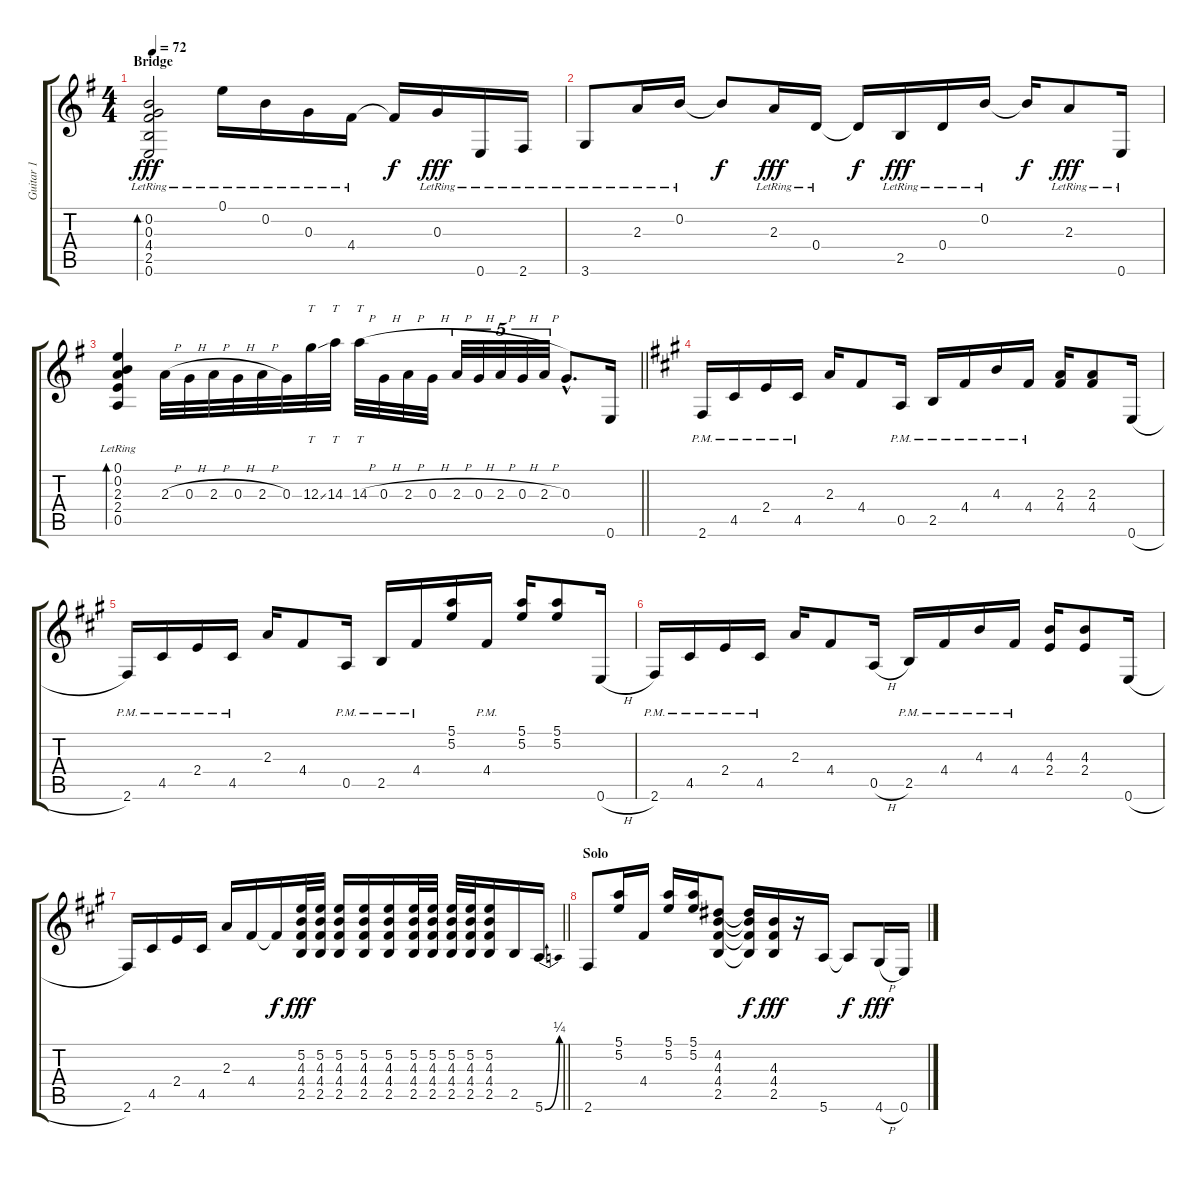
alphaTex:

\track ("Guitar 1" "Guitar 1") {instrument overdrivenguitar}
\staff {score tabs}
\tuning (E4 B3 G3 D3 A2 E2) {hide}
\ts (4 4)
\section ("" "Bridge")
\tempo 72
\clef g2
\ks g
(0.2{lr} 0.3{lr} 4.4{lr} 2.5{lr} 0.6{lr}).2{bd 120 dy fff} 0.1{lr}.16 0.2{lr}.16 0.3{lr}.16 4.4{lr}.16 4.4{t}.16{dy f} 0.3{lr}.16{dy fff} 0.6{lr}.16 2.6{lr}.16 |
3.6{lr}.8 2.3{lr}.16 0.2{lr}.16 0.2{t}.8{dy f} 2.3{lr}.16{dy fff} 0.4{lr}.16 0.4{t}.16{dy f} 2.5{lr}.16{dy fff} 0.4{lr}.16 0.2{lr}.16 0.2{t}.16{dy f} 2.3{lr}.8{dy fff} 0.6{lr}.16 |
\barLineRight lightlight
(0.1{lr} 0.2{lr} 2.3 2.4{lr} 0.5{lr}).4{bd 120} 2.3{h}.32 0.3{h}.32 2.3{h}.32 0.3{h}.32 2.3{h}.32 0.3.32 12.3{ss}.32{tt} 14.3.32{tt} 14.3{h}.32{tt} 0.3{h}.32 2.3{h}.32 0.3{h}.32 2.3{h}.32{tu (5 4)} 0.3{h}.32{tu (5 4)} 2.3{h}.32{tu (5 4)} 0.3{h}.32{tu (5 4)} 2.3{h}.32{tu (5 4)} 0.3{hac}.8{d} 0.6.16 |
\ks a
2.6{pm}.16 4.5{pm}.16 2.4{pm}.16 4.5{pm}.16 2.3.16 4.4.8 0.5{pm}.16 2.5{pm}.16 4.4{pm}.16 4.3{pm}.16 4.4{pm}.16 (2.3 4.4).16 (2.3 4.4).8 0.6{h}.16 |
2.6{pm}.16 4.5{pm}.16 2.4{pm}.16 4.5{pm}.16 2.3.16 4.4.8 0.5{pm}.16 2.5{pm}.16 4.4{pm}.16 (5.1 5.2).16 4.4{pm}.16 (5.1 5.2).16 (5.1 5.2).8 0.6{h}.16 |
2.6{pm}.16 4.5{pm}.16 2.4{pm}.16 4.5{pm}.16 2.3.16 4.4.8 0.5{h}.16 2.5{pm}.16 4.4{pm}.16 4.3{pm}.16 4.4{pm}.16 (4.3 2.4).16 (4.3 2.4).8 0.6{h}.16 |
\barLineRight lightlight
2.6.16 4.5.16 2.4.16 4.5.16 2.3.16 4.4.16 4.4{t}.16{dy f} (5.2 4.3 4.4 2.5).32{dy fff} (5.2 4.3 4.4 2.5).32 (5.2 4.3 4.4 2.5).16 (5.2 4.3 4.4 2.5).16 (5.2 4.3 4.4 2.5).16 (5.2 4.3 4.4 2.5).32 (5.2 4.3 4.4 2.5).32 (5.2 4.3 4.4 2.5).32 (5.2 4.3 4.4 2.5).32 (5.2 4.3 4.4 2.5).16 2.5.16 5.6{be (bend 0 0 60 1)}.16 |
\section ("" "Solo")
2.6.8 (5.1 5.2).16 4.4.16 (5.1 5.2).16 (5.1 5.2).16 (4.2 4.3 4.4 2.5).8 (4.2{t} 4.3{t} 4.4{t} 2.5{t}).16{dy f} (4.3 4.4 2.5).16{dy fff} r.16 5.6.16 5.6{t}.8{dy f} 4.6{h}.16{dy fff} 0.6.16
